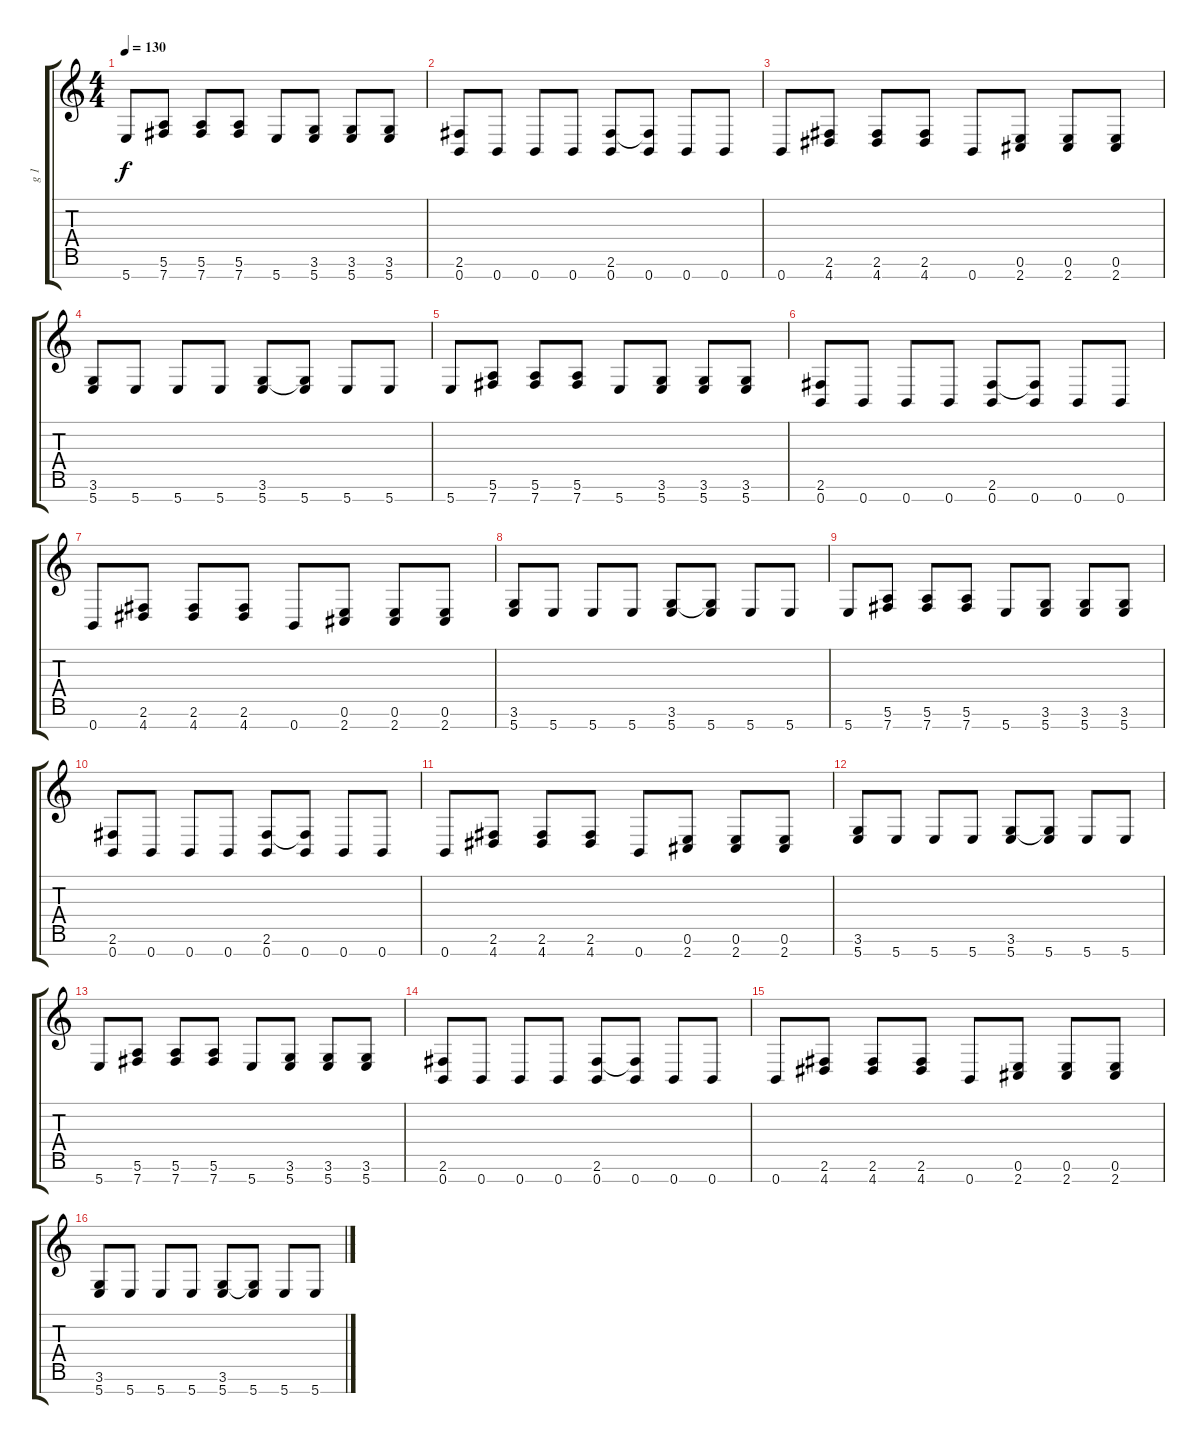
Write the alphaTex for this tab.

\track ("g 1" "g 1") {instrument distortionguitar}
\staff {score tabs}
\tuning (E4 B3 G3 D3 A2 E2 B1) {hide}
\ts (4 4)
\tempo 130
\clef g2
\ks c
5.7.8{dy f} (5.6 7.7).8 (5.6 7.7).8 (5.6 7.7).8 5.7.8 (3.6 5.7).8 (3.6 5.7).8 (3.6 5.7).8 |
(2.6 0.7).8 0.7.8 0.7.8 0.7.8 (2.6 0.7).8 (2.6{t} 0.7).8 0.7.8 0.7.8 |
0.7.8 (2.6 4.7).8 (2.6 4.7).8 (2.6 4.7).8 0.7.8 (0.6 2.7).8 (0.6 2.7).8 (0.6 2.7).8 |
(3.6 5.7).8 5.7.8 5.7.8 5.7.8 (3.6 5.7).8 (3.6{t} 5.7).8 5.7.8 5.7.8 |
5.7.8 (5.6 7.7).8 (5.6 7.7).8 (5.6 7.7).8 5.7.8 (3.6 5.7).8 (3.6 5.7).8 (3.6 5.7).8 |
(2.6 0.7).8{volume 13} 0.7.8 0.7.8 0.7.8 (2.6 0.7).8 (2.6{t} 0.7).8 0.7.8 0.7.8 |
0.7.8{volume 12} (2.6 4.7).8 (2.6 4.7).8 (2.6 4.7).8 0.7.8 (0.6 2.7).8 (0.6 2.7).8 (0.6 2.7).8 |
(3.6 5.7).8{volume 11} 5.7.8 5.7.8 5.7.8 (3.6 5.7).8 (3.6{t} 5.7).8 5.7.8 5.7.8 |
5.7.8{volume 10} (5.6 7.7).8 (5.6 7.7).8 (5.6 7.7).8 5.7.8 (3.6 5.7).8 (3.6 5.7).8 (3.6 5.7).8 |
(2.6 0.7).8{volume 9} 0.7.8 0.7.8 0.7.8 (2.6 0.7).8 (2.6{t} 0.7).8 0.7.8 0.7.8 |
0.7.8{volume 8} (2.6 4.7).8 (2.6 4.7).8 (2.6 4.7).8 0.7.8 (0.6 2.7).8 (0.6 2.7).8 (0.6 2.7).8 |
(3.6 5.7).8{volume 7} 5.7.8 5.7.8 5.7.8 (3.6 5.7).8 (3.6{t} 5.7).8 5.7.8 5.7.8 |
5.7.8{volume 6} (5.6 7.7).8 (5.6 7.7).8 (5.6 7.7).8 5.7.8 (3.6 5.7).8 (3.6 5.7).8 (3.6 5.7).8 |
(2.6 0.7).8{volume 5} 0.7.8 0.7.8 0.7.8 (2.6 0.7).8 (2.6{t} 0.7).8 0.7.8 0.7.8 |
0.7.8{volume 4} (2.6 4.7).8 (2.6 4.7).8 (2.6 4.7).8 0.7.8 (0.6 2.7).8 (0.6 2.7).8 (0.6 2.7).8 |
(3.6 5.7).8{volume 3} 5.7.8 5.7.8 5.7.8 (3.6 5.7).8 (3.6{t} 5.7).8 5.7.8 5.7.8
